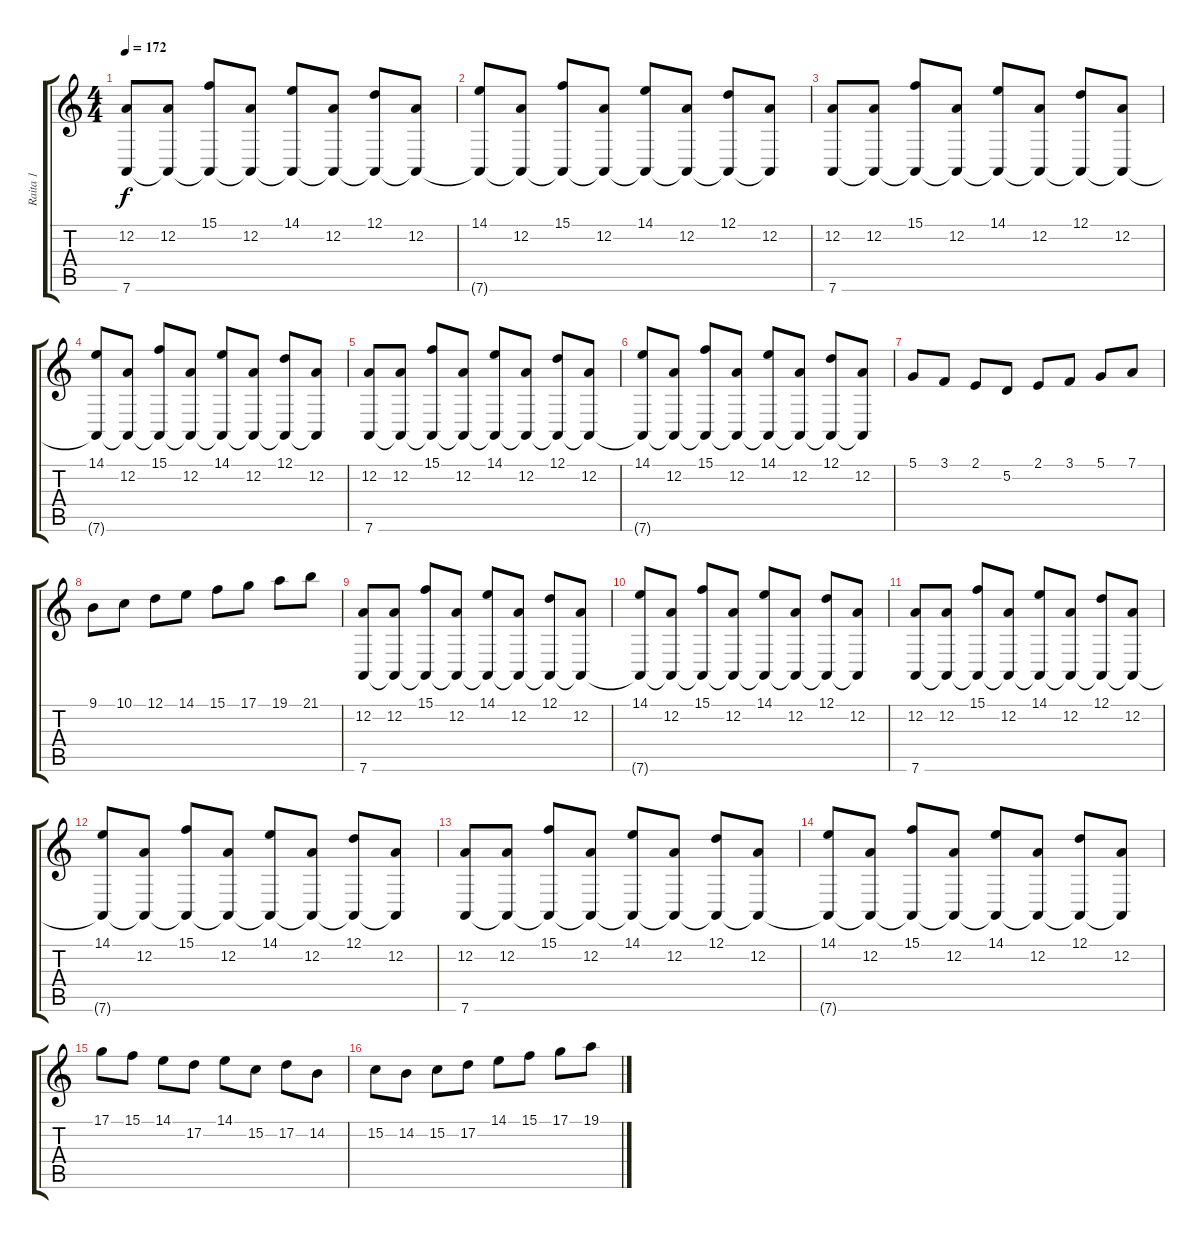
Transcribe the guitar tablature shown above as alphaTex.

\track ("Raita 1" "Raita 1") {instrument harpsichord}
\staff {score tabs}
\tuning (D4 A3 F3 C3 G2 D2) {hide}
\ts (4 4)
\tempo 172
\clef g2
\ks c
(12.2 7.6).8{dy f} (12.2 7.6{t}).8 (15.1 7.6{t}).8 (12.2 7.6{t}).8 (14.1 7.6{t}).8 (12.2 7.6{t}).8 (12.1 7.6{t}).8 (12.2 7.6{t}).8 |
(14.1 7.6{t}).8 (12.2 7.6{t}).8 (15.1 7.6{t}).8 (12.2 7.6{t}).8 (14.1 7.6{t}).8 (12.2 7.6{t}).8 (12.1 7.6{t}).8 (12.2 7.6{t}).8 |
(12.2 7.6).8 (12.2 7.6{t}).8 (15.1 7.6{t}).8 (12.2 7.6{t}).8 (14.1 7.6{t}).8 (12.2 7.6{t}).8 (12.1 7.6{t}).8 (12.2 7.6{t}).8 |
(14.1 7.6{t}).8 (12.2 7.6{t}).8 (15.1 7.6{t}).8 (12.2 7.6{t}).8 (14.1 7.6{t}).8 (12.2 7.6{t}).8 (12.1 7.6{t}).8 (12.2 7.6{t}).8 |
(12.2 7.6).8 (12.2 7.6{t}).8 (15.1 7.6{t}).8 (12.2 7.6{t}).8 (14.1 7.6{t}).8 (12.2 7.6{t}).8 (12.1 7.6{t}).8 (12.2 7.6{t}).8 |
(14.1 7.6{t}).8 (12.2 7.6{t}).8 (15.1 7.6{t}).8 (12.2 7.6{t}).8 (14.1 7.6{t}).8 (12.2 7.6{t}).8 (12.1 7.6{t}).8 (12.2 7.6{t}).8 |
5.1.8 3.1.8 2.1.8 5.2.8 2.1.8 3.1.8 5.1.8 7.1.8 |
9.1.8 10.1.8 12.1.8 14.1.8 15.1.8 17.1.8 19.1.8 21.1.8 |
(12.2 7.6).8 (12.2 7.6{t}).8 (15.1 7.6{t}).8 (12.2 7.6{t}).8 (14.1 7.6{t}).8 (12.2 7.6{t}).8 (12.1 7.6{t}).8 (12.2 7.6{t}).8 |
(14.1 7.6{t}).8 (12.2 7.6{t}).8 (15.1 7.6{t}).8 (12.2 7.6{t}).8 (14.1 7.6{t}).8 (12.2 7.6{t}).8 (12.1 7.6{t}).8 (12.2 7.6{t}).8 |
(12.2 7.6).8 (12.2 7.6{t}).8 (15.1 7.6{t}).8 (12.2 7.6{t}).8 (14.1 7.6{t}).8 (12.2 7.6{t}).8 (12.1 7.6{t}).8 (12.2 7.6{t}).8 |
(14.1 7.6{t}).8 (12.2 7.6{t}).8 (15.1 7.6{t}).8 (12.2 7.6{t}).8 (14.1 7.6{t}).8 (12.2 7.6{t}).8 (12.1 7.6{t}).8 (12.2 7.6{t}).8 |
(12.2 7.6).8 (12.2 7.6{t}).8 (15.1 7.6{t}).8 (12.2 7.6{t}).8 (14.1 7.6{t}).8 (12.2 7.6{t}).8 (12.1 7.6{t}).8 (12.2 7.6{t}).8 |
(14.1 7.6{t}).8 (12.2 7.6{t}).8 (15.1 7.6{t}).8 (12.2 7.6{t}).8 (14.1 7.6{t}).8 (12.2 7.6{t}).8 (12.1 7.6{t}).8 (12.2 7.6{t}).8 |
17.1.8 15.1.8 14.1.8 17.2.8 14.1.8 15.2.8 17.2.8 14.2.8 |
15.2.8 14.2.8 15.2.8 17.2.8 14.1.8 15.1.8 17.1.8 19.1.8
